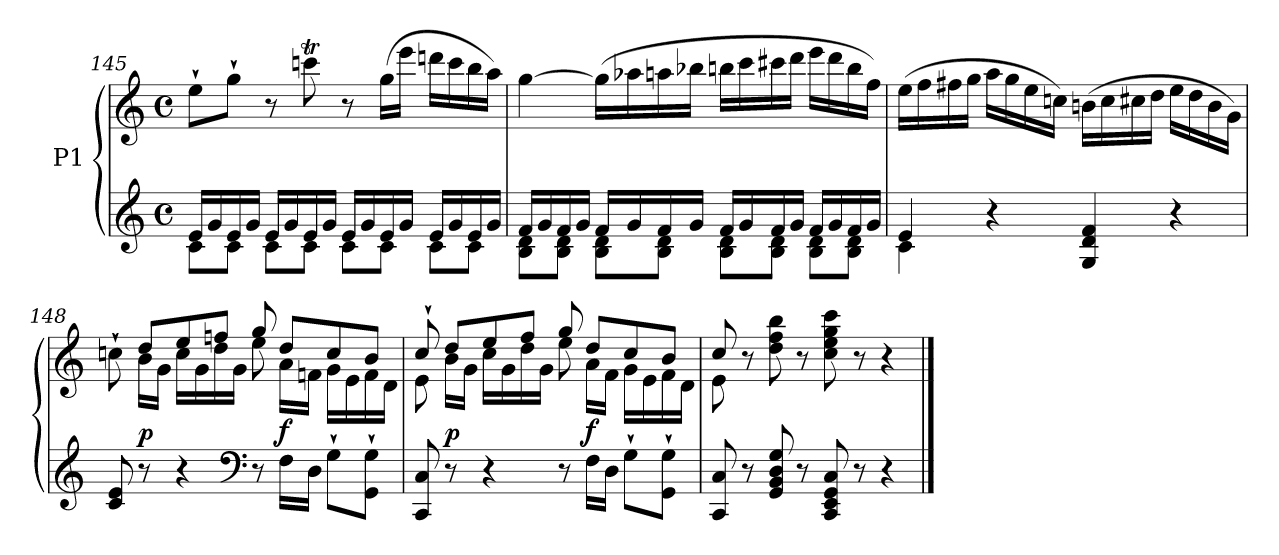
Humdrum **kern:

**kern	**kern	**dynam
*part1	*part1	*part1
*staff2	*staff1	*staff1/2
*I"P1	*	*
*clefG2	*clefG2	*
*k[]	*k[]	*
*M4/4	*M4/4	*
*met(c)	*met(c)	*
=145	=145	=145
*^	*	*
16e/LL	8c\L	8ee`\L	.
16g/	.	.	.
16e/	8c\J	8gg`\J	.
16g/JJ	.	.	.
16e/LL	8c\L	8r	.
16g/	.	.	.
16e/	8c\J	8cccnT\	.
16g/JJ	.	.	.
16e/LL	8c\L	8r	.
16g/	.	.	.
16e/	8c\J	(16gg\LL	.
16g/JJ	.	16eee\JJ	.
16e/LL	8c\L	16dddn\LL	.
16g/	.	16ccc\	.
16e/	8c\J	16bb\	.
16g/JJ	.	16aa\JJ)	.
=146	=146	=146	=146
16f/LL	8B\ 8d\L	[4gg\	.
16g/	.	.	.
16f/	8B\ 8d\J	.	.
16g/JJ	.	.	.
16f/LL	8B\ 8d\L	(16gg\LL]	.
16g/	.	16aa-X\	.
16f/	8B\ 8d\J	16aan\	.
16g/JJ	.	16bb-X\JJ	.
16f/LL	8B\ 8d\L	16bbn\LL	.
16g/	.	16ccc\	.
16f/	8B\ 8d\J	16ccc#X\	.
16g/JJ	.	16ddd\JJ	.
16f/LL	8B\ 8d\L	16eee\LL	.
16g/	.	16ddd\	.
16f/	8B\ 8d\J	16bb\	.
16g/JJ	.	16ff\JJ)	.
!!LO:LB:g=z
=147	=147	=147	=147
4e/	4c\	(16ee\LL	.
.	.	16ff\	.
.	.	16ff#X\	.
.	.	16gg\JJ	.
4r	2.ryy	16aa\LL	.
.	.	16gg\	.
.	.	16ee\	.
.	.	16ccn\JJ)	.
4G/ 4d/ 4f/	.	(16bn\LL	.
.	.	16cc\	.
.	.	16cc#X\	.
.	.	16dd\JJ	.
4r	.	16ee\LL	.
.	.	16dd\	.
.	.	16b\	.
.	.	16g\JJ)	.
*v	*v	*	*
=148	=148	=148
*	*^	*
8c/ 8e/	8ryy	8ccn`>\	.
!	!	!	!LO:DY:a=2
8r	8dd/L	16b\LL	p
.	.	16g\JJ	.
4r	8ee/	16cc\LL	.
.	.	16g\	.
.	8ffn/J	16dd\	.
.	.	16g\JJ	.
*clefF4	*	*	*
8r	8gg/	8ee\	.
!	!	!	!LO:DY:a=2
16F\LL	8dd/L	16a\LL	f
16D\JJ	.	16fn\JJ	.
8G`\L	8cc/	16g\LL	.
.	.	16e\	.
8GG\` 8G\`J	8b/J	16f\	.
.	.	16d\JJ	.
=149	=149	=149	=149
8CC/ 8C/	8cc`/	8e\	.
!	!	!	!LO:DY:a=2
8r	8dd/L	16b\LL	p
.	.	16g\JJ	.
4r	8ee/	16cc\LL	.
.	.	16g\	.
.	8ff/J	16dd\	.
.	.	16g\JJ	.
8r	8gg/	8ee\	.
!	!	!	!LO:DY:a=2
16F\LL	8dd/L	16a\LL	f
16D\JJ	.	16f\JJ	.
8G`\L	8cc/	16g\LL	.
.	.	16e\	.
8GG\` 8G\`J	8b/J	16f\	.
.	.	16d\JJ	.
=150	=150	=150	=150
8CC/ 8C/	8cc/	8e\	.
8r	8r	2..ryy	.
8GG/ 8BB/ 8D/ 8G/	8dd\ 8ff\ 8bb\	.	.
8r	8r	.	.
8CC/ 8EE/ 8GG/ 8C/	8cc\ 8ee\ 8gg\ 8ccc\	.	.
8r	8r	.	.
4r	4r	.	.
*	*v	*v	*
==	==	==
*-	*-	*-
